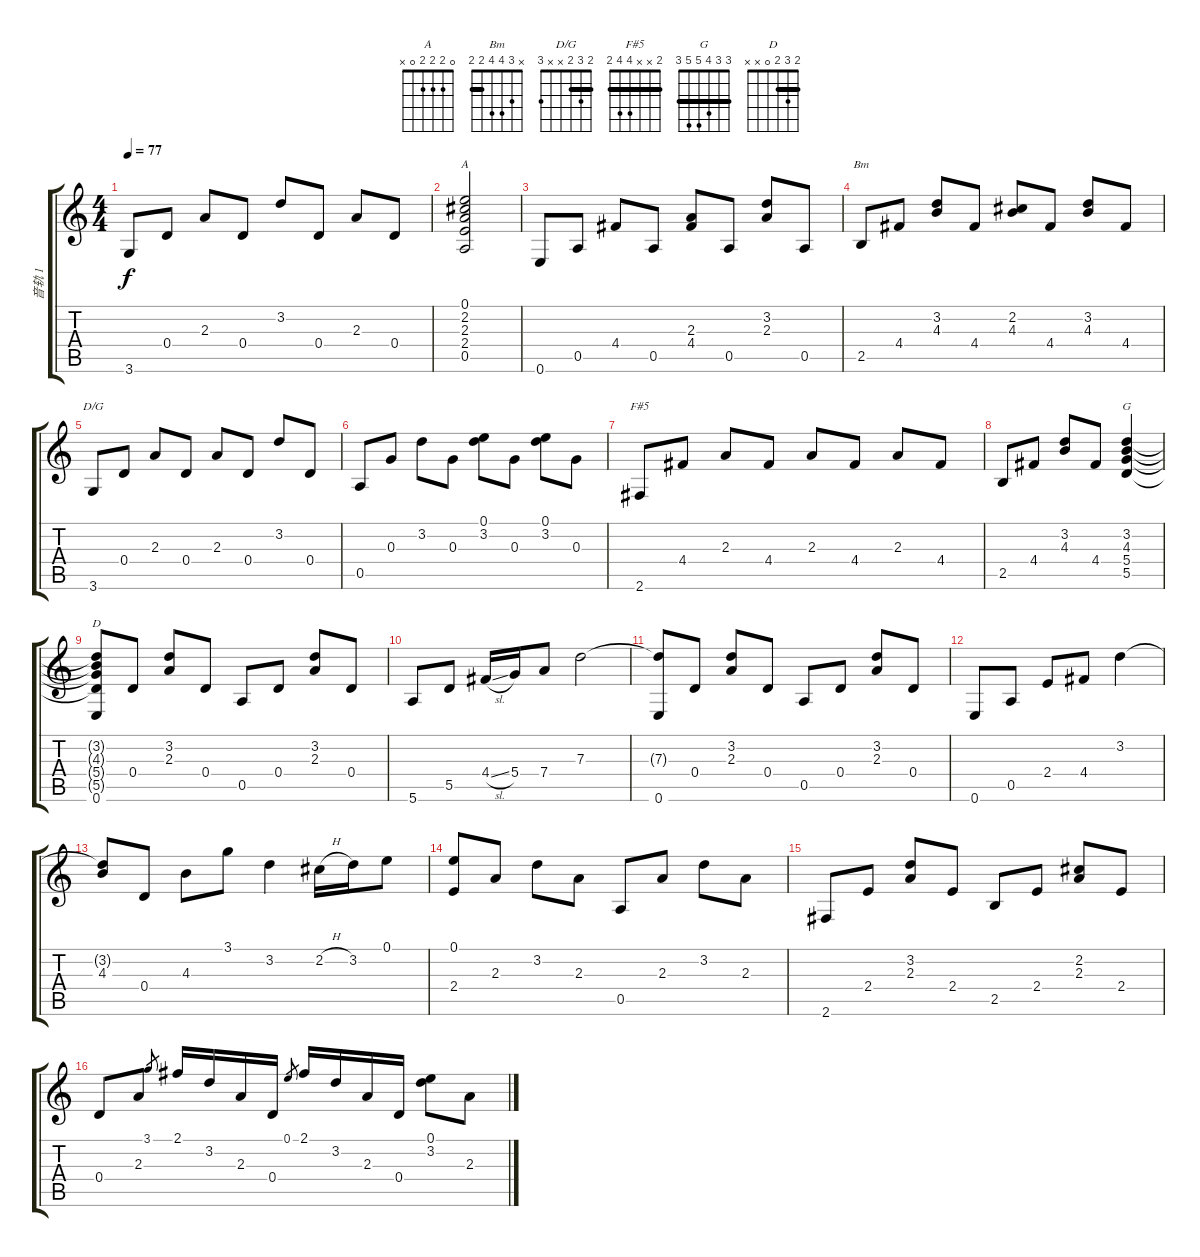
\track ("音轨 1" "音轨 1") {instrument acousticguitarsteel}
\staff {score tabs}
\tuning (E4 B3 G3 D3 A2 E2) {hide}
\chord ("A" 0 2 2 2 0 x)
\chord ("Bm" x 3 4 4 2 2) {barre 2}
\chord ("D/G" 2 3 2 x x 3) {barre 2}
\chord ("F#5" 2 x x 4 4 2) {barre 2}
\chord ("G" 3 3 4 5 5 3) {barre 3}
\chord ("D" 2 3 2 0 x x) {barre 2}
\ts (4 4)
\tempo 77
\clef g2
\ks c
3.6.8{dy f} 0.4.8 2.3.8 0.4.8 3.2.8 0.4.8 2.3.8 0.4.8 |
(0.1 2.2 2.3 2.4 0.5).2{ch "A"} |
0.6.8 0.5.8 4.4.8 0.5.8 (2.3 4.4).8 0.5.8 (3.2 2.3).8 0.5.8 |
2.5.8{ch "Bm"} 4.4.8 (3.2 4.3).8 4.4.8 (2.2 4.3).8 4.4.8 (3.2 4.3).8 4.4.8 |
3.6.8{ch "D/G"} 0.4.8 2.3.8 0.4.8 2.3.8 0.4.8 3.2.8 0.4.8 |
0.5.8 0.3.8 3.2.8 0.3.8 (0.1 3.2).8 0.3.8 (0.1 3.2).8 0.3.8 |
2.6.8{ch "F#5"} 4.4.8 2.3.8 4.4.8 2.3.8 4.4.8 2.3.8 4.4.8 |
2.5.8 4.4.8 (3.2 4.3).8 4.4.8 (3.2 4.3 5.4 5.5).4{ch "G"} |
(3.2{t} 4.3{t} 5.4{t} 5.5{t} 0.6).8{ch "D"} 0.4.8 (3.2 2.3).8 0.4.8 0.5.8 0.4.8 (3.2 2.3).8 0.4.8 |
5.6.8 5.5.8 4.4{sl}.16 5.4.16 7.4.8 7.3.2 |
(7.3{t} 0.6).8 0.4.8 (3.2 2.3).8 0.4.8 0.5.8 0.4.8 (3.2 2.3).8 0.4.8 |
0.6.8 0.5.8 2.4.8 4.4.8 3.2.4 |
(3.2{t} 4.3).8 0.4.8 4.3.8 3.1.8 3.2.4 2.2{h}.16 3.2.16 0.1.8 |
(0.1 2.4).8 2.3.8 3.2.8 2.3.8 0.5.8 2.3.8 3.2.8 2.3.8 |
2.6.8 2.4.8 (3.2 2.3).8 2.4.8 2.5.8 2.4.8 (2.2 2.3).8 2.4.8 |
0.4.8 2.3.8 3.1.8{gr} 2.1.16 3.2.16 2.3.16 0.4.16 0.1.8{gr} 2.1.16 3.2.16 2.3.16 0.4.16 (0.1 3.2).8 2.3.8
